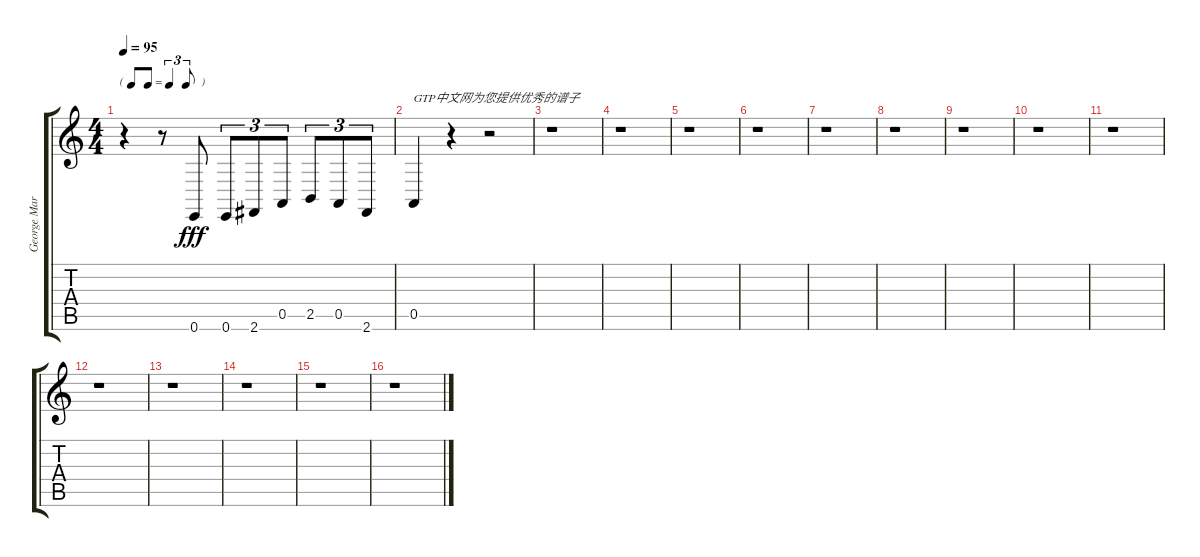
\track ("George Martin" "George Mar") {instrument brightacousticpiano}
\staff {score tabs}
\tuning (E4 B3 G3 D3 A2 E2) {hide}
\ts (4 4)
\tf triplet8th
\tempo 95
\clef g2
\ks c
r.4{dy fff instrument brightacousticpiano} r.8 0.6.8 0.6.8{tu (3 2)} 2.6.8{tu (3 2)} 0.5.8{tu (3 2)} 2.5.8{tu (3 2)} 0.5.8{tu (3 2)} 2.6.8{tu (3 2)} |
0.5.4{txt "GTP中文网为您提供优秀的谱子"} r.4 r.2 |
r.1 |
r.1 |
r.1 |
r.1 |
r.1 |
r.1 |
r.1 |
r.1 |
r.1 |
r.1 |
r.1 |
r.1 |
r.1 |
r.1
